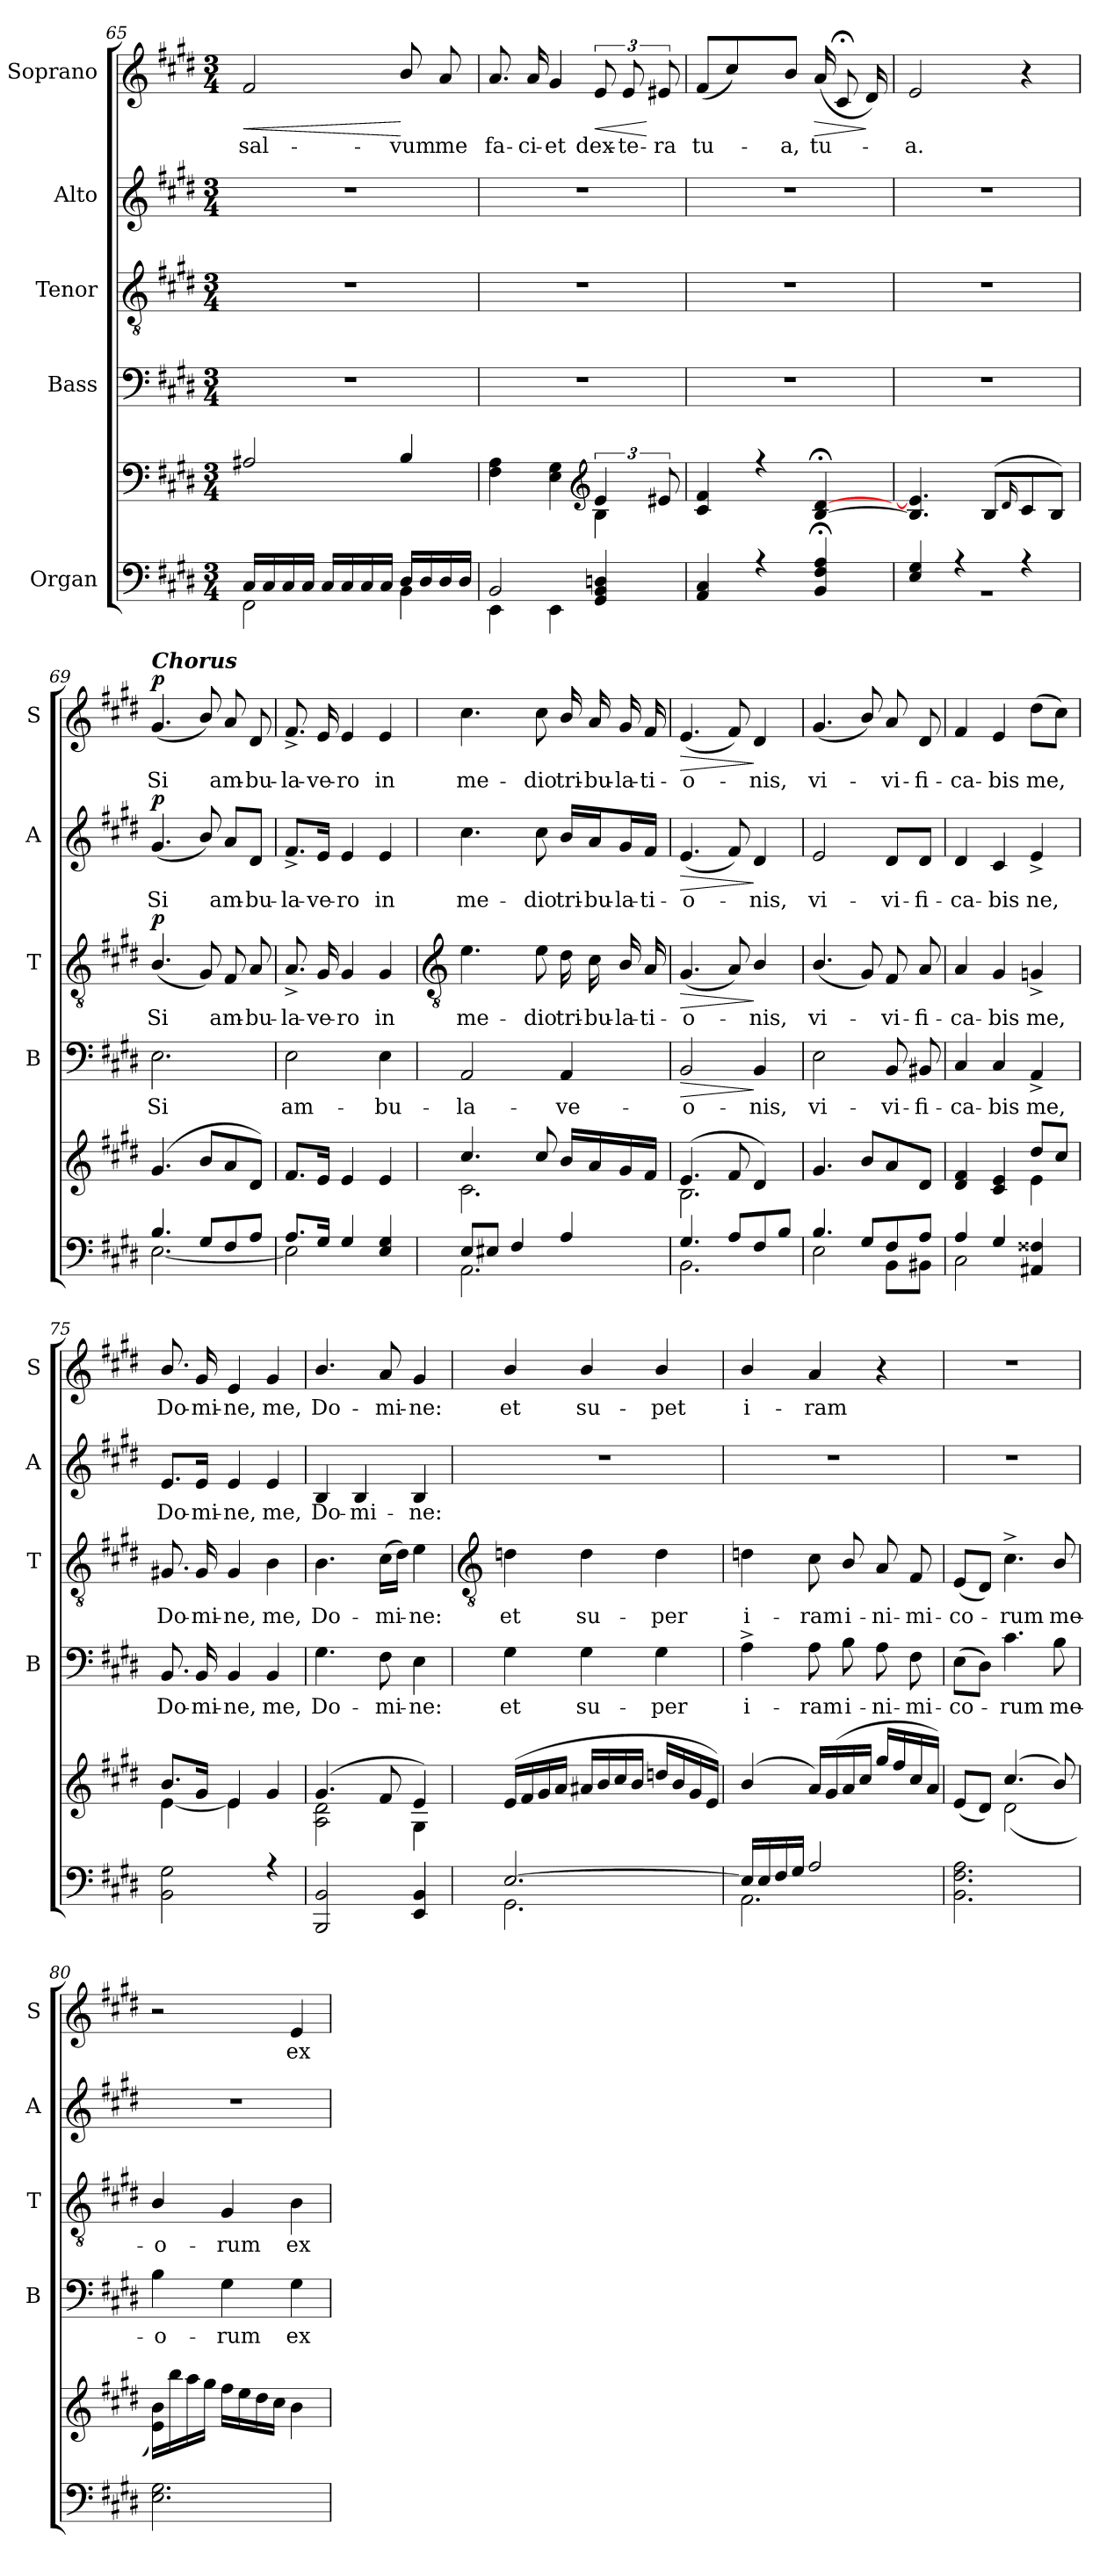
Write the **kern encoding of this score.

**kern	**kern	**kern	**text	**dynam	**kern	**text	**dynam	**kern	**text	**dynam	**kern	**text	**dynam
*part5	*part5	*part4	*part4	*part4	*part3	*part3	*part3	*part2	*part2	*part2	*part1	*part1	*part1
*staff6	*staff5	*staff4	*staff4	*staff4	*staff3	*staff3	*staff3	*staff2	*staff2	*staff2	*staff1	*staff1	*staff1
*I"Organ	*	*I"Bass	*	*	*I"Tenor	*	*	*I"Alto	*	*	*I"Soprano	*	*
*	*	*I'B	*	*	*I'T	*	*	*I'A	*	*	*I'S	*	*
!!LO:LB:g=z
*clefF4	*clefF4	*clefF4	*	*	*clefGv2	*	*	*clefG2	*	*	*clefG2	*	*
*k[f#c#g#d#]	*k[f#c#g#d#]	*k[f#c#g#d#]	*	*	*k[f#c#g#d#]	*	*	*k[f#c#g#d#]	*	*	*k[f#c#g#d#]	*	*
*E:	*E:	*E:	*	*	*E:	*	*	*E:	*	*	*E:	*	*
*M3/4	*M3/4	*M3/4	*	*	*M3/4	*	*	*M3/4	*	*	*M3/4	*	*
=65	=65	=65	=65	=65	=65	=65	=65	=65	=65	=65	=65	=65	=65
*^	*^	*	*	*	*	*	*	*	*	*	*	*	*
!	!	!	!LO:N:vis=1	!LO:N:vis=1	!	!	!LO:N:vis=1	!	!	!LO:N:vis=1	!	!	!	!LO:LY:b	!LO:HP:b
16C#/LL	2FF#\	2A#X	2.ryy	2.r	.	.	2.r	.	.	2.r	.	.	2f#	sal-	<
16C#/	.	.	.	.	.	.	.	.	.	.	.	.	.	.	.
16C#/	.	.	.	.	.	.	.	.	.	.	.	.	.	.	.
16C#/JJ	.	.	.	.	.	.	.	.	.	.	.	.	.	.	.
16C#/LL	.	.	.	.	.	.	.	.	.	.	.	.	.	.	.
16C#/	.	.	.	.	.	.	.	.	.	.	.	.	.	.	.
16C#/	.	.	.	.	.	.	.	.	.	.	.	.	.	.	.
16C#/JJ	.	.	.	.	.	.	.	.	.	.	.	.	.	.	.
!	!	!	!	!	!	!	!	!	!	!	!	!	!	!LO:LY:b	!
16D#/LL	4BB\	4B	.	.	.	.	.	.	.	.	.	.	8b/	-vum	[
16D#/	.	.	.	.	.	.	.	.	.	.	.	.	.	.	.
!	!	!	!	!	!	!	!	!	!	!	!	!	!	!LO:LY:b	!
16D#/	.	.	.	.	.	.	.	.	.	.	.	.	8a	me	.
16D#/JJ	.	.	.	.	.	.	.	.	.	.	.	.	.	.	.
=66	=66	=66	=66	=66	=66	=66	=66	=66	=66	=66	=66	=66	=66	=66	=66
!	!	!	!	!LO:N:vis=1	!	!	!LO:N:vis=1	!	!	!LO:N:vis=1	!	!	!	!LO:LY:b	!
2BB/	4EE\	4F# 4A	2ryy	2.r	.	.	2.r	.	.	2.r	.	.	8.a	fa-	.
!	!	!	!	!	!	!	!	!	!	!	!	!	!	!LO:LY:b	!
.	.	.	.	.	.	.	.	.	.	.	.	.	16a	-ci-	.
!	!	!	!	!	!	!	!	!	!	!	!	!	!	!LO:LY:b	!
.	4EE\	4E 4G#	.	.	.	.	.	.	.	.	.	.	4g#	-et	.
*	*	*clefG2	*	*	*	*	*	*	*	*	*	*	*	*	*
!	!	!	!	!	!	!	!	!	!	!	!	!	!	!LO:LY:b	!LO:HP:b
4GG#/ 4BB/ 4Dn/	4ryy	6e	4B\	.	.	.	.	.	.	.	.	.	12e	dex-	<
!	!	!	!	!	!	!	!	!	!	!	!	!	!	!LO:LY:b	!
.	.	.	.	.	.	.	.	.	.	.	.	.	12e	-te-	.
!	!	!	!	!	!	!	!	!	!	!	!	!	!	!LO:LY:b	!
.	.	12e#X	.	.	.	.	.	.	.	.	.	.	12e#X	-ra	[
=67	=67	=67	=67	=67	=67	=67	=67	=67	=67	=67	=67	=67	=67	=67	=67
!	!LO:N:vis=1	!	!LO:N:vis=1	!LO:N:vis=1	!	!	!LO:N:vis=1	!	!	!LO:N:vis=1	!	!	!	!LO:LY:b	!
4AA/ 4C#/	2.ryy	4c# 4f#	2.ryy	2.r	.	.	2.r	.	.	2.r	.	.	(8f#L	tu-	.
.	.	.	.	.	.	.	.	.	.	.	.	.	4cc#)	.	.
4r	.	4r	.	.	.	.	.	.	.	.	.	.	.	.	.
!	!	!	!	!	!	!	!	!	!	!	!	!	!	!LO:LY:b	!
.	.	.	.	.	.	.	.	.	.	.	.	.	8b/J	a,	.
!	!	!	!	!	!	!	!	!	!	!	!	!	!	!LO:LY:b	!LO:HP:b
4BB/; 4F#/; 4A/;	.	[4B;< [4d#;<	.	.	.	.	.	.	.	.	.	.	(<16aLL	tu-	>
.	.	.	.	.	.	.	.	.	.	.	.	.	8c#;<	.	.
.	.	.	.	.	.	.	.	.	.	.	.	.	16d#J)	.	]
=68	=68	=68	=68	=68	=68	=68	=68	=68	=68	=68	=68	=68	=68	=68	=68
!	!LO:N:vis=1	!	!LO:N:vis=1	!LO:N:vis=1	!	!	!LO:N:vis=1	!	!	!LO:N:vis=1	!	!	!	!LO:LY:b	!
4E/ 4G#/	2.r	4.B] 4.e]	2.ryy	2.r	.	.	2.r	.	.	2.r	.	.	2e	a.	.
4r	.	.	.	.	.	.	.	.	.	.	.	.	.	.	.
.	.	(<8BL	.	.	.	.	.	.	.	.	.	.	.	.	.
.	.	16qqd#L	.	.	.	.	.	.	.	.	.	.	.	.	.
4r	.	8c#	.	.	.	.	.	.	.	.	.	.	4r	.	.
.	.	8BJ)	.	.	.	.	.	.	.	.	.	.	.	.	.
=69	=69	=69	=69	=69	=69	=69	=69	=69	=69	=69	=69	=69	=69	=69	=69
!	!	!	!	!	!	!	!	!	!	!	!	!	!LO:TX:a:Bi:t=Chorus	!	!
!	!	!	!LO:N:vis=1	!	!LO:LY:b	!	!	!LO:LY:b	!LO:DY:b	!	!LO:LY:b	!LO:DY:b	!	!LO:LY:b	!LO:DY:b
4.B/	[2.E\	(<4.g#	2.ryy	2.E	Si	.	(<4.B/	Si	p	(<4.g#	Si	p	(<4.g#	Si	p
8G#/L	.	8bL	.	.	.	.	8G#)	.	.	8b/)	.	.	8b/)	.	.
!	!	!	!	!	!	!	!	!LO:LY:b	!	!	!LO:LY:b	!	!	!LO:LY:b	!
8F#/	.	8a	.	.	.	.	8F#	am-	.	8a/L	am-	.	8a	am-	.
!	!	!	!	!	!	!	!	!LO:LY:b	!	!	!LO:LY:b	!	!	!LO:LY:b	!
8A/J	.	8d#J)	.	.	.	.	8A	-bu-	.	8d#/J	-bu-	.	8d#	-bu-	.
=70	=70	=70	=70	=70	=70	=70	=70	=70	=70	=70	=70	=70	=70	=70	=70
!	!	!	!LO:N:vis=1	!	!LO:LY:b	!	!	!LO:LY:b	!	!	!LO:LY:b	!	!	!LO:LY:b	!
8.A/L	2E\]	8.f#L	2.ryy	2E	am-	.	8.A^	-la-	.	8.f#^/L	-la-	.	8.f#^	-la-	.
!	!	!	!	!	!	!	!	!LO:LY:b	!	!	!LO:LY:b	!	!	!LO:LY:b	!
16G#/J	.	16eJ	.	.	.	.	16G#	-ve-	.	16e/Jk	-ve-	.	16e	-ve-	.
!	!	!	!	!	!	!	!	!LO:LY:b	!	!	!LO:LY:b	!	!	!LO:LY:b	!
4G#/	.	4e	.	.	.	.	4G#	-ro	.	4e	-ro	.	4e	-ro	.
!	!	!	!	!	!LO:LY:b	!	!	!LO:LY:b	!	!	!LO:LY:b	!	!	!LO:LY:b	!
4E/ 4G#/	4ryy	4e	.	4E	-bu-	.	4G#	in	.	4e	in	.	4e	in	.
!!LO:LB:g=z
=71	=71	=71	=71	=71	=71	=71	=71	=71	=71	=71	=71	=71	=71	=71	=71
*	*	*	*	*	*	*	*clefGv2	*	*	*	*	*	*	*	*
!	!	!	!	!	!LO:LY:b	!	!	!LO:LY:b	!	!	!LO:LY:b	!	!	!LO:LY:b	!
8E/L	2.AA\	4.cc#/	2.c#\	2AA	-la-	.	4.e	me-	.	4.cc#	me-	.	4.cc#	me-	.
8E#X/J	.	.	.	.	.	.	.	.	.	.	.	.	.	.	.
4F#/	.	.	.	.	.	.	.	.	.	.	.	.	.	.	.
!	!	!	!	!	!	!	!	!LO:LY:b	!	!	!LO:LY:b	!	!	!LO:LY:b	!
.	.	8cc#/	.	.	.	.	8e	-dio	.	8cc#	-dio	.	8cc#	-dio	.
!	!	!	!	!	!LO:LY:b	!	!	!LO:LY:b	!	!	!LO:LY:b	!	!	!LO:LY:b	!
4A/	.	16b/LL	.	4AA	-ve-	.	16d#	tri-	.	16b/LL	tri-	.	16b/	tri-	.
!	!	!	!	!	!	!	!	!LO:LY:b	!	!	!LO:LY:b	!	!	!LO:LY:b	!
.	.	16a/	.	.	.	.	16c#	-bu-	.	16a/J	-bu-	.	16a	-bu-	.
!	!	!	!	!	!	!	!	!LO:LY:b	!	!	!LO:LY:b	!	!	!LO:LY:b	!
.	.	16g#/	.	.	.	.	16B/	-la-	.	16g#/L	-la-	.	16g#	-la-	.
!	!	!	!	!	!	!	!	!LO:LY:b	!	!	!LO:LY:b	!	!	!LO:LY:b	!
.	.	16f#/JJ	.	.	.	.	16A	-ti-	.	16f#/JJ	-ti-	.	16f#	-ti-	.
=72	=72	=72	=72	=72	=72	=72	=72	=72	=72	=72	=72	=72	=72	=72	=72
!	!	!	!	!	!LO:LY:b	!LO:HP:b	!	!LO:LY:b	!LO:HP:b	!	!LO:LY:b	!LO:HP:b	!	!LO:LY:b	!LO:HP:b
4.G#/	2.BB\	(>4.e/	2.B\	2BB	-o-	>	(<4.G#	-o-	>	(<4.e	-o-	>	(<4.e	-o-	>
8A/L	.	8f#/	.	.	.	.	8A)	.	.	8f#)	.	.	8f#)	.	.
!	!	!	!	!	!LO:LY:b	!	!	!LO:LY:b	!	!	!LO:LY:b	!	!	!LO:LY:b	!
8F#/	.	4d#/)	.	4BB	-nis,	]	4B/	nis,	]	4d#	nis,	]	4d#	nis,	]
8B/J	.	.	.	.	.	.	.	.	.	.	.	.	.	.	.
=73	=73	=73	=73	=73	=73	=73	=73	=73	=73	=73	=73	=73	=73	=73	=73
!	!	!	!LO:N:vis=1	!	!LO:LY:b	!	!	!LO:LY:b	!	!	!LO:LY:b	!	!	!LO:LY:b	!
4.B/	2E\	4.g#/	2.ryy	2E	vi-	.	(<4.B/	vi-	.	2e	vi-	.	(<4.g#	vi-	.
8G#/L	.	8b/L	.	.	.	.	8G#)	.	.	.	.	.	8b/)	.	.
!	!	!	!	!	!LO:LY:b	!	!	!LO:LY:b	!	!	!LO:LY:b	!	!	!LO:LY:b	!
8F#/	8BB\L	8a/	.	8BB	-vi-	.	8F#	vi-	.	8d#/L	-vi-	.	8a	vi-	.
!	!	!	!	!	!LO:LY:b	!	!	!LO:LY:b	!	!	!LO:LY:b	!	!	!LO:LY:b	!
8A/J	8BB#X\J	8d#/J	.	8BB#X	-fi-	.	8A	-fi-	.	8d#/J	-fi-	.	8d#	-fi-	.
=74	=74	=74	=74	=74	=74	=74	=74	=74	=74	=74	=74	=74	=74	=74	=74
!	!	!	!	!	!LO:LY:b	!	!	!LO:LY:b	!	!	!LO:LY:b	!	!	!LO:LY:b	!
4A/	2C#\	4d#/ 4f#/	2ryy	4C#	-ca-	.	4A	-ca-	.	4d#	-ca-	.	4f#	-ca-	.
!	!	!	!	!	!LO:LY:b	!	!	!LO:LY:b	!	!	!LO:LY:b	!	!	!LO:LY:b	!
4G#/	.	4c#/ 4e/	.	4C#	-bis	.	4G#	-bis	.	4c#	-bis	.	4e	-bis	.
!	!	!	!	!	!LO:LY:b	!	!	!LO:LY:b	!	!	!LO:LY:b	!	!	!LO:LY:b	!
4AA#X/ 4F##X/	4ryy	8dd#/L	4e\	4AA^	me,	.	4Gn^	me,	.	4e^	ne,	.	(>8dd#L	me,	.
.	.	8cc#/J	.	.	.	.	.	.	.	.	.	.	8cc#J)	.	.
=75	=75	=75	=75	=75	=75	=75	=75	=75	=75	=75	=75	=75	=75	=75	=75
!	!LO:N:vis=1	!	!	!	!LO:LY:b	!	!	!LO:LY:b	!	!	!LO:LY:b	!	!	!LO:LY:b	!
2BB\ 2G#\	2.ryy	8.b/L	[4e\	8.BB	Do-	.	8.G#X	Do-	.	8.e/L	Do-	.	8.b/	Do-	.
!	!	!	!	!	!LO:LY:b	!	!	!LO:LY:b	!	!	!LO:LY:b	!	!	!LO:LY:b	!
.	.	16g#/J	.	16BB	-mi-	.	16G#	-mi-	.	16e/Jk	-mi-	.	16g#	-mi-	.
!	!	!	!	!	!LO:LY:b	!	!	!LO:LY:b	!	!	!LO:LY:b	!	!	!LO:LY:b	!
.	.	4e/	4e\]	4BB	-ne,	.	4G#	-ne,	.	4e	-ne,	.	4e	-ne,	.
!	!	!	!	!	!LO:LY:b	!	!	!LO:LY:b	!	!	!LO:LY:b	!	!	!LO:LY:b	!
4r	.	4g#/	4ryy	4BB	me,	.	4B	me,	.	4e	me,	.	4g#	me,	.
=76	=76	=76	=76	=76	=76	=76	=76	=76	=76	=76	=76	=76	=76	=76	=76
!	!LO:N:vis=1	!	!	!	!LO:LY:b	!	!	!LO:LY:b	!	!	!LO:LY:b	!	!	!LO:LY:b	!
2BBB/ 2BB/	2.ryy	(>4.g#/	2A\ 2d#\	4.G#	Do-	.	4.B	Do-	.	4B	Do-	.	4.b/	Do-	.
!	!	!	!	!	!	!	!	!	!	!	!LO:LY:b	!	!	!	!
.	.	.	.	.	.	.	.	.	.	4B	-mi-	.	.	.	.
!	!	!	!	!	!LO:LY:b	!	!	!LO:LY:b	!	!	!	!	!	!LO:LY:b	!
.	.	8f#/	.	8F#	-mi-	.	(>16c#LL	-mi-	.	.	.	.	8a	-mi-	.
.	.	.	.	.	.	.	16d#JJ)	.	.	.	.	.	.	.	.
!	!	!	!	!	!LO:LY:b	!	!	!LO:LY:b	!	!	!LO:LY:b	!	!	!LO:LY:b	!
4EE/ 4BB/	.	4e/)	4G#\	4E	-ne:	.	4e	ne:	.	4B	-ne:	.	4g#	-ne:	.
!!LO:LB:g=z
=77	=77	=77	=77	=77	=77	=77	=77	=77	=77	=77	=77	=77	=77	=77	=77
*	*	*	*	*	*	*	*clefGv2	*	*	*	*	*	*	*	*
!	!	!	!LO:N:vis=1	!	!LO:LY:b	!	!	!LO:LY:b	!	!LO:N:vis=1	!	!	!	!LO:LY:b	!
[2.E/	2.GG#\	(<16eLL	2.ryy	4G#	et	.	4dn	et	.	2.r	.	.	4b/	et	.
.	.	16f#	.	.	.	.	.	.	.	.	.	.	.	.	.
.	.	16g#	.	.	.	.	.	.	.	.	.	.	.	.	.
.	.	16aJJ	.	.	.	.	.	.	.	.	.	.	.	.	.
!	!	!	!	!	!LO:LY:b	!	!	!LO:LY:b	!	!	!	!	!	!LO:LY:b	!
.	.	16a#XLL	.	4G#	su-	.	4d	su-	.	.	.	.	4b/	su-	.
.	.	16b	.	.	.	.	.	.	.	.	.	.	.	.	.
.	.	16cc#	.	.	.	.	.	.	.	.	.	.	.	.	.
.	.	16bJJ	.	.	.	.	.	.	.	.	.	.	.	.	.
!	!	!	!	!	!LO:LY:b	!	!	!LO:LY:b	!	!	!	!	!	!LO:LY:b	!
.	.	16ddnLL	.	4G#	-per	.	4d	-per	.	.	.	.	4b/	-pet	.
.	.	16b	.	.	.	.	.	.	.	.	.	.	.	.	.
.	.	16g#	.	.	.	.	.	.	.	.	.	.	.	.	.
.	.	16eJJ)	.	.	.	.	.	.	.	.	.	.	.	.	.
=78	=78	=78	=78	=78	=78	=78	=78	=78	=78	=78	=78	=78	=78	=78	=78
!	!	!	!LO:N:vis=1	!	!LO:LY:b	!	!	!LO:LY:b	!	!LO:N:vis=1	!	!	!	!LO:LY:b	!
16E/LL]	2.AA\	(<4b/	2.ryy	4A^	i-	.	4dn	i-	.	2.r	.	.	4b/	i-	.
16E/	.	.	.	.	.	.	.	.	.	.	.	.	.	.	.
16F#/	.	.	.	.	.	.	.	.	.	.	.	.	.	.	.
16G#/JJ	.	.	.	.	.	.	.	.	.	.	.	.	.	.	.
!	!	!	!	!	!LO:LY:b	!	!	!LO:LY:b	!	!	!	!	!	!LO:LY:b	!
2A/	.	16aLL)	.	8A	-ram	.	8c#	-ram	.	.	.	.	4a	-ram	.
.	.	(<16g#	.	.	.	.	.	.	.	.	.	.	.	.	.
!	!	!	!	!	!LO:LY:b	!	!	!LO:LY:b	!	!	!	!	!	!	!
.	.	16a	.	8B	i-	.	8B/	i-	.	.	.	.	.	.	.
.	.	16cc#JJ	.	.	.	.	.	.	.	.	.	.	.	.	.
!	!	!	!	!	!LO:LY:b	!	!	!LO:LY:b	!	!	!	!	!	!	!
.	.	16gg#LL	.	8A	-ni-	.	8A	-ni-	.	.	.	.	4r	.	.
.	.	16ff#	.	.	.	.	.	.	.	.	.	.	.	.	.
!	!	!	!	!	!LO:LY:b	!	!	!LO:LY:b	!	!	!	!	!	!	!
.	.	16cc#	.	8F#	-mi-	.	8F#	-mi-	.	.	.	.	.	.	.
.	.	16aJJ)	.	.	.	.	.	.	.	.	.	.	.	.	.
=79	=79	=79	=79	=79	=79	=79	=79	=79	=79	=79	=79	=79	=79	=79	=79
!LO:N:vis=1	!	!	!	!	!LO:LY:b	!	!	!LO:LY:b	!	!LO:N:vis=1	!	!	!LO:N:vis=1	!	!
2.ryy	2.BB\ 2.F#\ 2.A\	(<8eL	4ryy	(>8EL	-co-	.	(<8EL	-co-	.	2.r	.	.	2.r	.	.
.	.	8d#J)	.	8D#J)	.	.	8D#J)	.	.	.	.	.	.	.	.
!	!	!	!	!	!LO:LY:b	!	!	!LO:LY:b	!	!	!	!	!	!	!
.	.	(<4.cc#/	(<2d#\	4.c#	rum	.	4.c#^	rum	.	.	.	.	.	.	.
!	!	!	!	!	!LO:LY:b	!	!	!LO:LY:b	!	!	!	!	!	!	!
.	.	8b/)	.	8B	me-	.	8B/	me-	.	.	.	.	.	.	.
=80	=80	=80	=80	=80	=80	=80	=80	=80	=80	=80	=80	=80	=80	=80	=80
!LO:N:vis=1	!	!LO:N:vis=1	!	!	!LO:LY:b	!	!	!LO:LY:b	!	!LO:N:vis=1	!	!	!	!	!
2.ryy	2.E\ 2.G#\	2.ryy	16e\ 16b\LL)	4B\	-o-	.	4B/	-o-	.	2.r	.	.	2r	.	.
.	.	.	16bb\	.	.	.	.	.	.	.	.	.	.	.	.
.	.	.	16aa\	.	.	.	.	.	.	.	.	.	.	.	.
.	.	.	16gg#\JJ	.	.	.	.	.	.	.	.	.	.	.	.
!	!	!	!	!	!LO:LY:b	!	!	!LO:LY:b	!	!	!	!	!	!	!
.	.	.	16ff#\LL	4G#	-rum	.	4G#	-rum	.	.	.	.	.	.	.
.	.	.	16ee\	.	.	.	.	.	.	.	.	.	.	.	.
.	.	.	16dd#\	.	.	.	.	.	.	.	.	.	.	.	.
.	.	.	16cc#\JJ	.	.	.	.	.	.	.	.	.	.	.	.
!	!	!	!	!	!LO:LY:b	!	!	!LO:LY:b	!	!	!	!	!	!LO:LY:b	!
.	.	.	4b\	4G#	ex-	.	4B	ex-	.	.	.	.	4e	ex-	.
*v	*v	*	*	*	*	*	*	*	*	*	*	*	*	*	*
*	*v	*v	*	*	*	*	*	*	*	*	*	*	*	*
=	=	=	=	=	=	=	=	=	=	=	=	=	=
*-	*-	*-	*-	*-	*-	*-	*-	*-	*-	*-	*-	*-	*-
